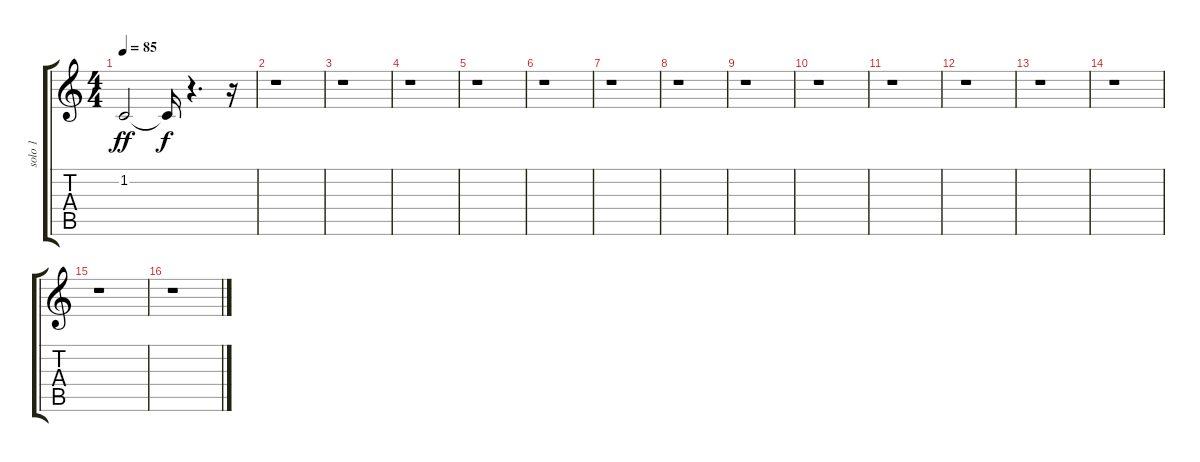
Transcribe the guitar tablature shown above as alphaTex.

\track ("solo 1" "solo 1") {instrument viola}
\staff {score tabs}
\tuning (E4 B3 G3 D3 A2 E2) {hide}
\ts (4 4)
\tempo 85
\clef g2
\ks c
1.2.2{dy ff} 1.2{t}.16{dy f} r.4{d} r.16 |
r.1 |
r.1 |
r.1 |
r.1 |
r.1 |
r.1 |
r.1 |
r.1 |
r.1 |
r.1 |
r.1 |
r.1 |
r.1 |
r.1 |
r.1
